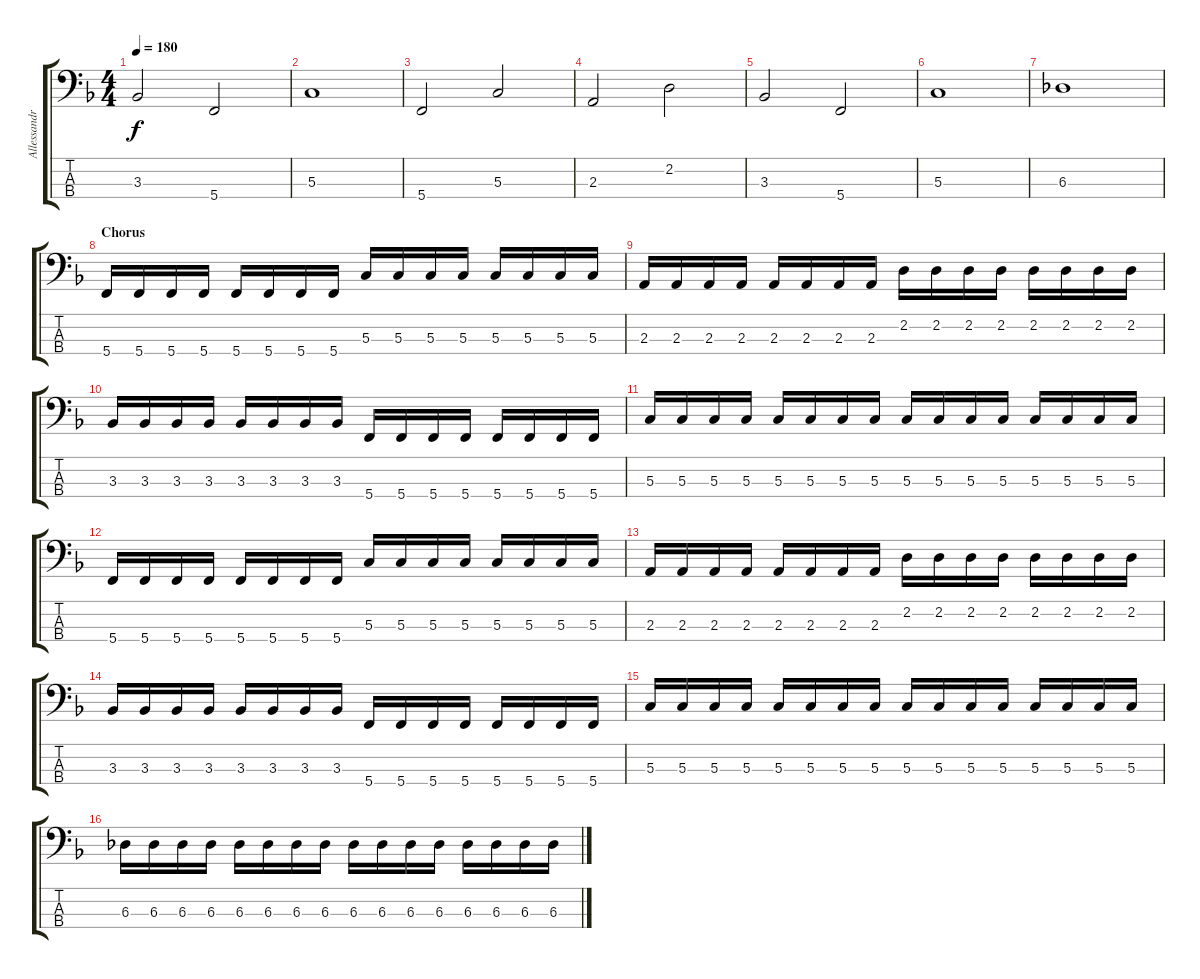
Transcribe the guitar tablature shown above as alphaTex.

\track ("Allessandro Lotta" "Allessandr") {instrument electricbassfinger}
\staff {score tabs}
\tuning (F2 C2 G1 C1) {hide}
\ts (4 4)
\tempo 180
\clef f4
\ks dminor
3.3.2{dy f} 5.4.2 |
5.3.1 |
5.4.2 5.3.2 |
2.3.2 2.2.2 |
3.3.2 5.4.2 |
5.3.1 |
6.3.1 |
\section ("" "Chorus")
5.4.16 5.4.16 5.4.16 5.4.16 5.4.16 5.4.16 5.4.16 5.4.16 5.3.16 5.3.16 5.3.16 5.3.16 5.3.16 5.3.16 5.3.16 5.3.16 |
2.3.16 2.3.16 2.3.16 2.3.16 2.3.16 2.3.16 2.3.16 2.3.16 2.2.16 2.2.16 2.2.16 2.2.16 2.2.16 2.2.16 2.2.16 2.2.16 |
3.3.16 3.3.16 3.3.16 3.3.16 3.3.16 3.3.16 3.3.16 3.3.16 5.4.16 5.4.16 5.4.16 5.4.16 5.4.16 5.4.16 5.4.16 5.4.16 |
5.3.16 5.3.16 5.3.16 5.3.16 5.3.16 5.3.16 5.3.16 5.3.16 5.3.16 5.3.16 5.3.16 5.3.16 5.3.16 5.3.16 5.3.16 5.3.16 |
5.4.16 5.4.16 5.4.16 5.4.16 5.4.16 5.4.16 5.4.16 5.4.16 5.3.16 5.3.16 5.3.16 5.3.16 5.3.16 5.3.16 5.3.16 5.3.16 |
2.3.16 2.3.16 2.3.16 2.3.16 2.3.16 2.3.16 2.3.16 2.3.16 2.2.16 2.2.16 2.2.16 2.2.16 2.2.16 2.2.16 2.2.16 2.2.16 |
3.3.16 3.3.16 3.3.16 3.3.16 3.3.16 3.3.16 3.3.16 3.3.16 5.4.16 5.4.16 5.4.16 5.4.16 5.4.16 5.4.16 5.4.16 5.4.16 |
5.3.16 5.3.16 5.3.16 5.3.16 5.3.16 5.3.16 5.3.16 5.3.16 5.3.16 5.3.16 5.3.16 5.3.16 5.3.16 5.3.16 5.3.16 5.3.16 |
6.3.16 6.3.16 6.3.16 6.3.16 6.3.16 6.3.16 6.3.16 6.3.16 6.3.16 6.3.16 6.3.16 6.3.16 6.3.16 6.3.16 6.3.16 6.3.16
